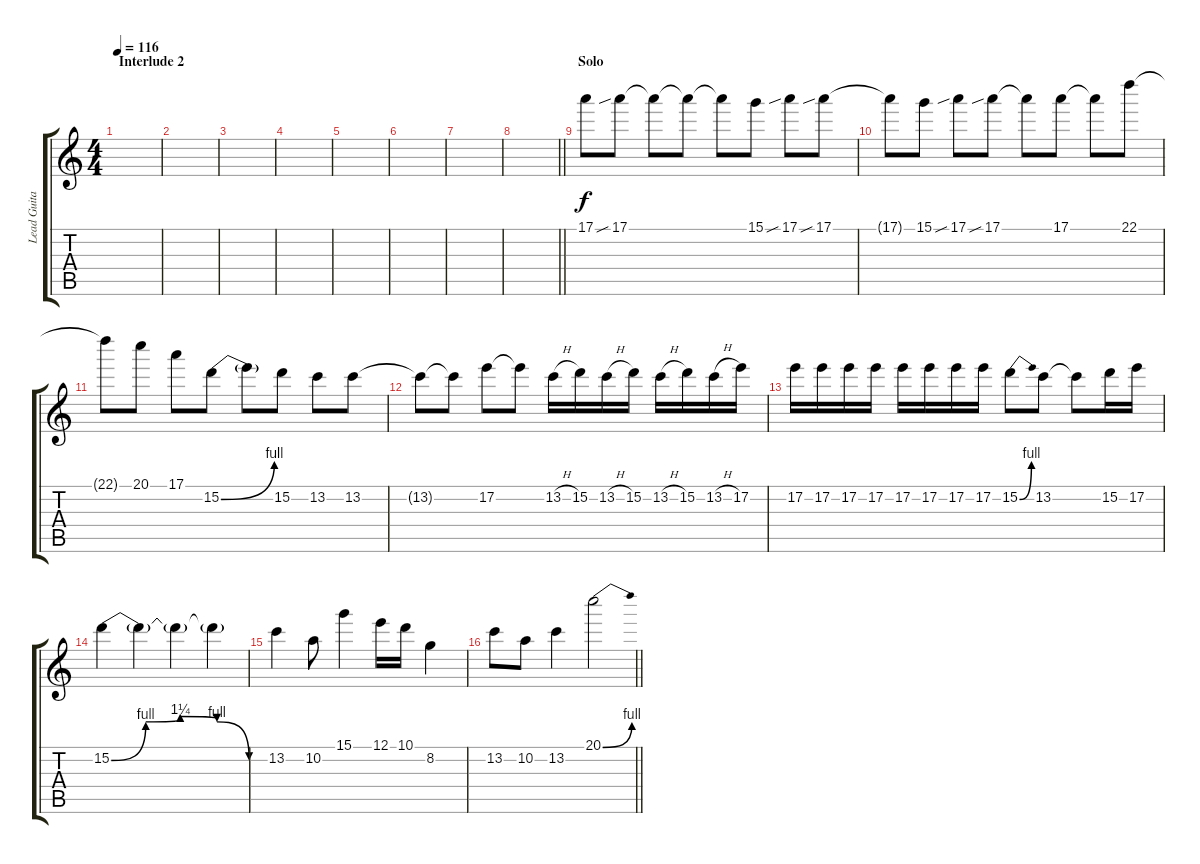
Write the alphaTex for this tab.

\track ("Lead Guitar" "Lead Guita") {instrument distortionguitar}
\staff {score tabs}
\tuning (E4 B3 G3 D3 A2 E2) {hide}
\ts (4 4)
\section ("" "Interlude 2")
\tempo 116
\clef g2
\ks c
|
|
|
|
|
|
|
\barLineRight lightlight
|
\section ("" "Solo")
17.1.8 17.1{sib}.8 17.1{t}.8 17.1{t}.8 17.1{t}.8 15.1.8 17.1{sib}.8 17.1{sib}.8 |
17.1{t}.8 15.1.8 17.1{sib}.8 17.1{sib}.8 17.1{t}.8 17.1.8 17.1{t}.8 22.1.8 |
22.1{t}.8 20.1.8 17.1.8 15.2{be (bend 0 0 60 4)}.8 15.2{t}.8 15.2.8 13.2.8 13.2.8 |
13.2{t}.8 13.2{t}.8 17.2.8 17.2{t}.8 13.2{h}.16 15.2.16 13.2{h}.16 15.2.16 13.2{h}.16 15.2.16 13.2{h}.16 17.2.16 |
17.2.16 17.2.16 17.2.16 17.2.16 17.2.16 17.2.16 17.2.16 17.2.16 15.2{be (bend 0 0 60 4)}.8 13.2.8 13.2{t}.8 15.2.16 17.2.16 |
15.2{be (custom 0 0 15 4 30 5 46 4 60 0)}.4 15.2{t}.4 15.2{t}.4 15.2{t}.4 |
13.2.4 10.2.8 15.1.4 12.1.16 10.1.16 8.2.4 |
\barLineRight lightlight
13.2.8 10.2.8 13.2.4 20.1{be (bend 0 0 60 4)}.2
